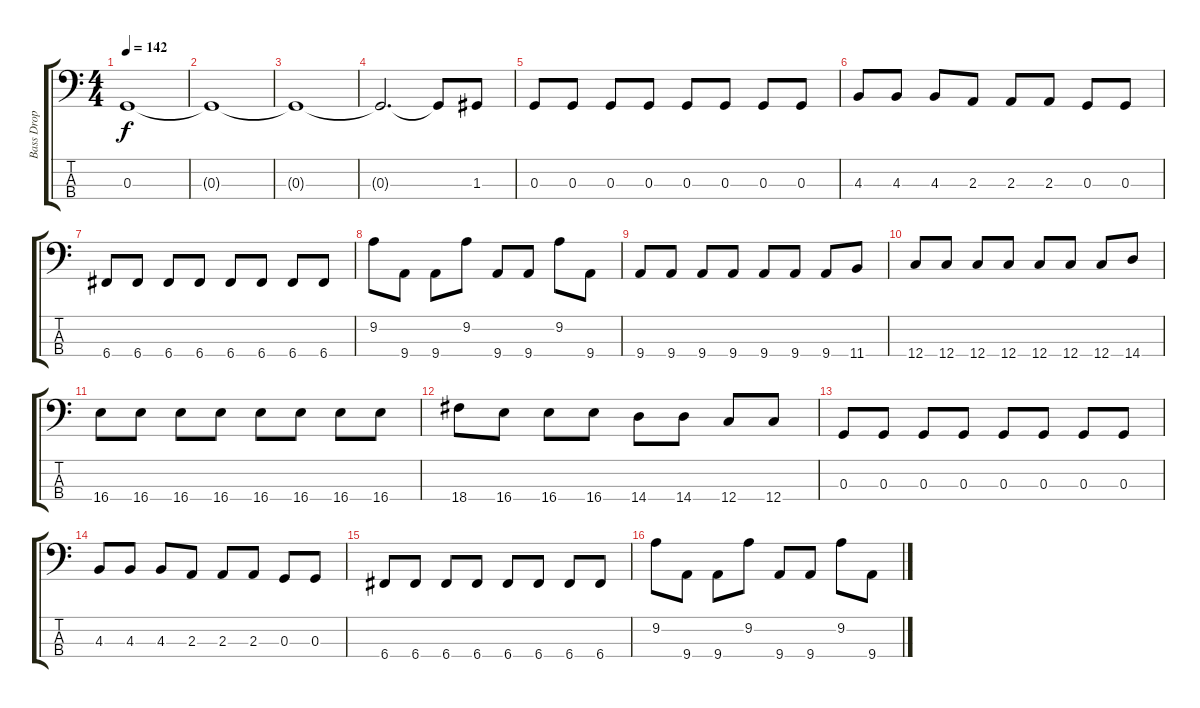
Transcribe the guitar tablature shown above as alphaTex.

\track ("Bass Drop C" "Bass Drop ") {instrument electricbasspick}
\staff {score tabs}
\tuning (F2 C2 G1 C1) {hide}
\ts (4 4)
\tempo 142
\clef f4
\ks c
0.3{t}.1{dy f} |
0.3{t}.1 |
0.3{t}.1 |
0.3{t}.2{d} 0.3{t}.8 1.3.8 |
0.3.8 0.3.8 0.3.8 0.3.8 0.3.8 0.3.8 0.3.8 0.3.8 |
4.3.8 4.3.8 4.3.8 2.3.8 2.3.8 2.3.8 0.3.8 0.3.8 |
6.4.8 6.4.8 6.4.8 6.4.8 6.4.8 6.4.8 6.4.8 6.4.8 |
9.2.8 9.4.8 9.4.8 9.2.8 9.4.8 9.4.8 9.2.8 9.4.8 |
9.4.8 9.4.8 9.4.8 9.4.8 9.4.8 9.4.8 9.4.8 11.4.8 |
12.4.8 12.4.8 12.4.8 12.4.8 12.4.8 12.4.8 12.4.8 14.4.8 |
16.4.8 16.4.8 16.4.8 16.4.8 16.4.8 16.4.8 16.4.8 16.4.8 |
18.4.8 16.4.8 16.4.8 16.4.8 14.4.8 14.4.8 12.4.8 12.4.8 |
0.3.8 0.3.8 0.3.8 0.3.8 0.3.8 0.3.8 0.3.8 0.3.8 |
4.3.8 4.3.8 4.3.8 2.3.8 2.3.8 2.3.8 0.3.8 0.3.8 |
6.4.8 6.4.8 6.4.8 6.4.8 6.4.8 6.4.8 6.4.8 6.4.8 |
9.2.8 9.4.8 9.4.8 9.2.8 9.4.8 9.4.8 9.2.8 9.4.8
